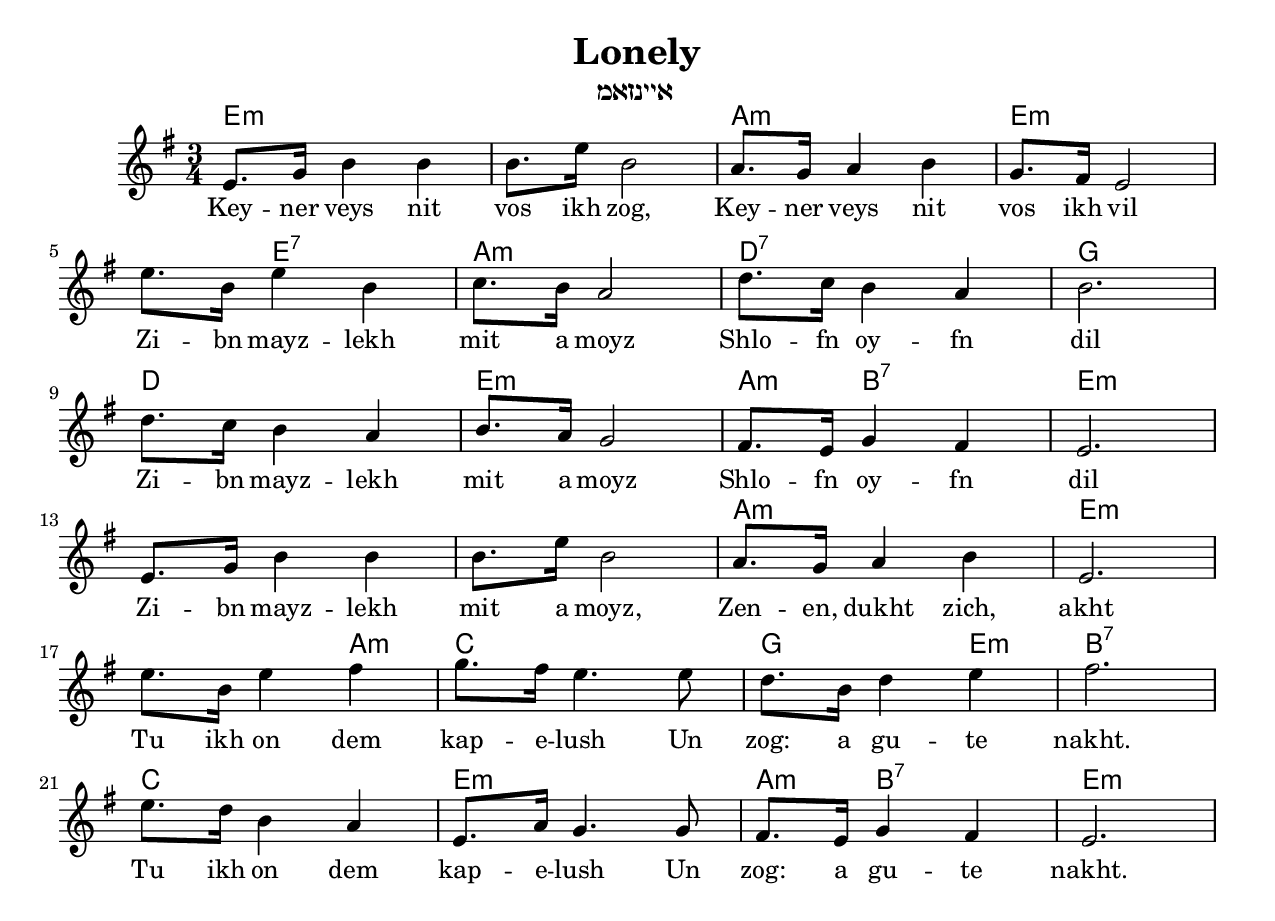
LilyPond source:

\version "2.18.0"
\include "english.ly"
\paper{
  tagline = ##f
  print-all-headers = ##t
  #(set-paper-size "letter")
}
date = #(strftime "%d-%m-%Y" (localtime (current-time)))

%\markup{ \italic{ " Updated " \date  }  }

%\markup{ Got something to say? }

global = {
  \clef treble
  \key e \minor
  \time 3/4
  \set Score.markFormatter = #format-mark-box-alphabet
}

%#################################### Melody ########################
melody = \relative c' {
  \global
  %\partial 16*3 a16 d f   %lead in notes
  e8. g16 b4 b
  b8. e16 b2
  a8. g16 a4 b
  g8. fs16 e2
  \break
  e'8. b16 e4 b
  c8. b16 a2|
  d8. c16 b4 a
  b2.
  \break
  d8. c16 b4 a
  b8. a16 g2
  fs8. e16 g4 fs
  e2.
  \break
  e8. g16 b4 b
  b8. e16 b2
  a8. g16 a4 b
  e,2.
  \break
  e'8. b16 e4 fs
  g8. fs16 e4. e8
  d8. b16 d4 e
  fs2.
  \break
  e8. d16 b4 a
  e8. a16 g4. g8
  fs8. e16 g4 fs e2.

}
%################################# Lyrics #####################
\addlyrics{
  Key -- ner veys nit vos ikh zog,
  Key -- ner veys nit vos ikh vil
  Zi -- bn mayz -- lekh mit a moyz
  Shlo -- fn oy -- fn dil
  Zi -- bn mayz -- lekh mit a moyz
  Shlo -- fn oy -- fn dil
  Zi -- bn mayz -- lekh mit a moyz,
  Zen -- en, dukht zich, akht
  Tu ikh on dem kap -- e -- lush
  Un zog: a gu -- te nakht.
  Tu ikh on dem kap -- e -- lush
  Un zog: a gu -- te nakht.
}
%################################# Chords #######################
harmonies = \chordmode {
  e4*6:m
  a4*3:m
  e4*4:m
  e2:7
  a4*3:m
  d4*3:7
  g4*3
  d4*3
  e4*3:m
  a4:m
  b2:7
  e4*9:m
  a4*3:m
  e4*5:m
  a4:m
  c4*3
  g4*2
  e4:m
  b4*3:7
  c4*3
  e4*3:m
  a4:m
  b2:7
  e4*3:m
}

\score {
  <<
    \new ChordNames {
      \set chordChanges = ##t
      \harmonies
    }
    \new Staff
    \melody
  >>
  \header{
    title= "Lonely"
    subtitle=" איינזאמ"
    composer= ""
    instrument =""
    arranger= ""
  }
  \layout{indent = 1.0\cm}
  \midi {
    \context {
      \Score
      tempoWholesPerMinute = #(ly:make-moment  120/4)
    }

    % \midi { }
  }
}
%{
  % more verses:
  \markup{}
  \markup {
  \fill-line {
  \hspace #0.1 % distance from left margin
  \column {
  \line { "1."
  \column {
  ""
  }
  }
  \hspace #0.2 % vertical distance between verses
  \line { "2."
  \column {
  ""
  }
  }
  }
  \hspace #0.1  % horiz. distance between columns
  \column {
  \line { "3."
  \column {
  ""
  }
  }
  \hspace #0.2 % distance between verses
  \line { "4."
  \column {
  ""
  }
  }
  }
  \hspace #0.1 % distance to right margin
  }
  }

%}
